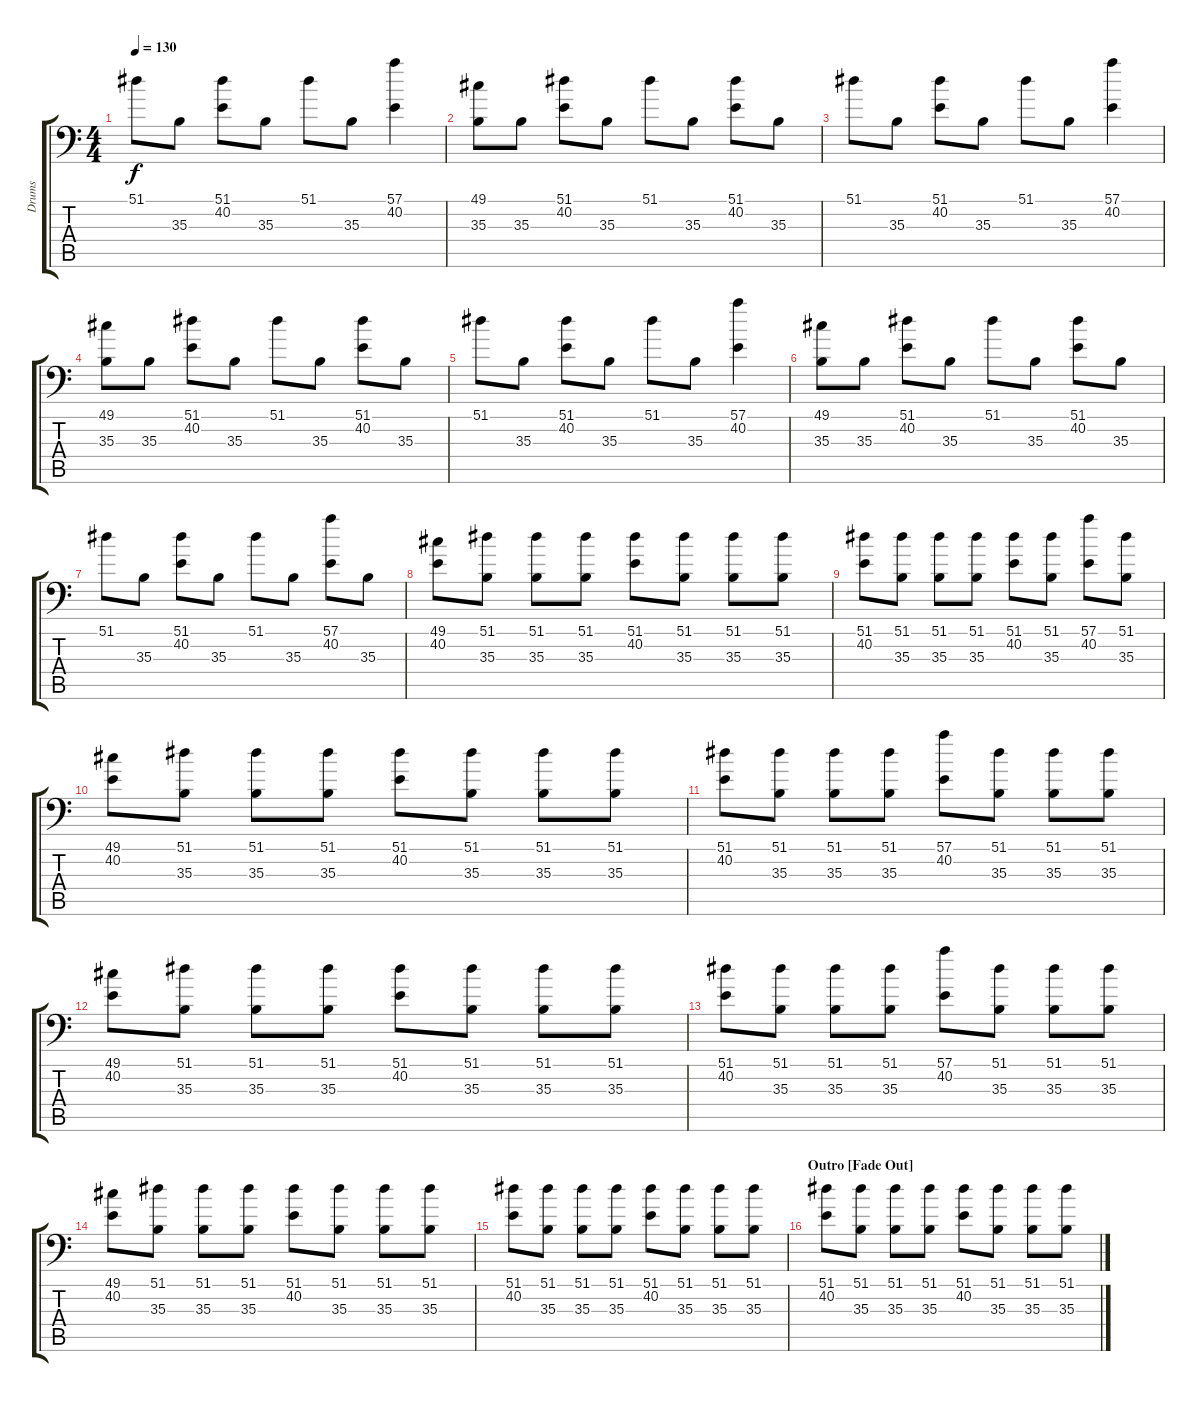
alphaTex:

\track ("Drums" "Drums") {instrument acousticgrandpiano}
\staff {score tabs}
\tuning (C-1 C-1 C-1 C-1 C-1 C-1) {hide}
\ts (4 4)
\tempo 130
\clef f4
\ks c
51.1.8{dy f} 35.3.8 (51.1 40.2).8 35.3.8 51.1.8 35.3.8 (57.1 40.2).4 |
(49.1 35.3).8 35.3.8 (51.1 40.2).8 35.3.8 51.1.8 35.3.8 (51.1 40.2).8 35.3.8 |
51.1.8 35.3.8 (51.1 40.2).8 35.3.8 51.1.8 35.3.8 (57.1 40.2).4 |
(49.1 35.3).8 35.3.8 (51.1 40.2).8 35.3.8 51.1.8 35.3.8 (51.1 40.2).8 35.3.8 |
51.1.8 35.3.8 (51.1 40.2).8 35.3.8 51.1.8 35.3.8 (57.1 40.2).4 |
(49.1 35.3).8 35.3.8 (51.1 40.2).8 35.3.8 51.1.8 35.3.8 (51.1 40.2).8 35.3.8 |
51.1.8 35.3.8 (51.1 40.2).8 35.3.8 51.1.8 35.3.8 (57.1 40.2).8 35.3.8 |
(49.1 40.2).8 (51.1 35.3).8 (51.1 35.3).8 (51.1 35.3).8 (51.1 40.2).8 (51.1 35.3).8 (51.1 35.3).8 (51.1 35.3).8 |
(51.1 40.2).8 (51.1 35.3).8 (51.1 35.3).8 (51.1 35.3).8 (51.1 40.2).8 (51.1 35.3).8 (57.1 40.2).8 (51.1 35.3).8 |
(49.1 40.2).8 (51.1 35.3).8 (51.1 35.3).8 (51.1 35.3).8 (51.1 40.2).8 (51.1 35.3).8 (51.1 35.3).8 (51.1 35.3).8 |
(51.1 40.2).8 (51.1 35.3).8 (51.1 35.3).8 (51.1 35.3).8 (57.1 40.2).8 (51.1 35.3).8 (51.1 35.3).8 (51.1 35.3).8 |
(49.1 40.2).8 (51.1 35.3).8 (51.1 35.3).8 (51.1 35.3).8 (51.1 40.2).8 (51.1 35.3).8 (51.1 35.3).8 (51.1 35.3).8 |
(51.1 40.2).8 (51.1 35.3).8 (51.1 35.3).8 (51.1 35.3).8 (57.1 40.2).8 (51.1 35.3).8 (51.1 35.3).8 (51.1 35.3).8 |
(49.1 40.2).8 (51.1 35.3).8 (51.1 35.3).8 (51.1 35.3).8 (51.1 40.2).8 (51.1 35.3).8 (51.1 35.3).8 (51.1 35.3).8 |
(51.1 40.2).8 (51.1 35.3).8 (51.1 35.3).8 (51.1 35.3).8 (51.1 40.2).8 (51.1 35.3).8 (51.1 35.3).8 (51.1 35.3).8 |
\section ("" "Outro [Fade Out]")
(51.1 40.2).8 (51.1 35.3).8 (51.1 35.3).8 (51.1 35.3).8 (51.1 40.2).8 (51.1 35.3).8 (51.1 35.3).8 (51.1 35.3).8
